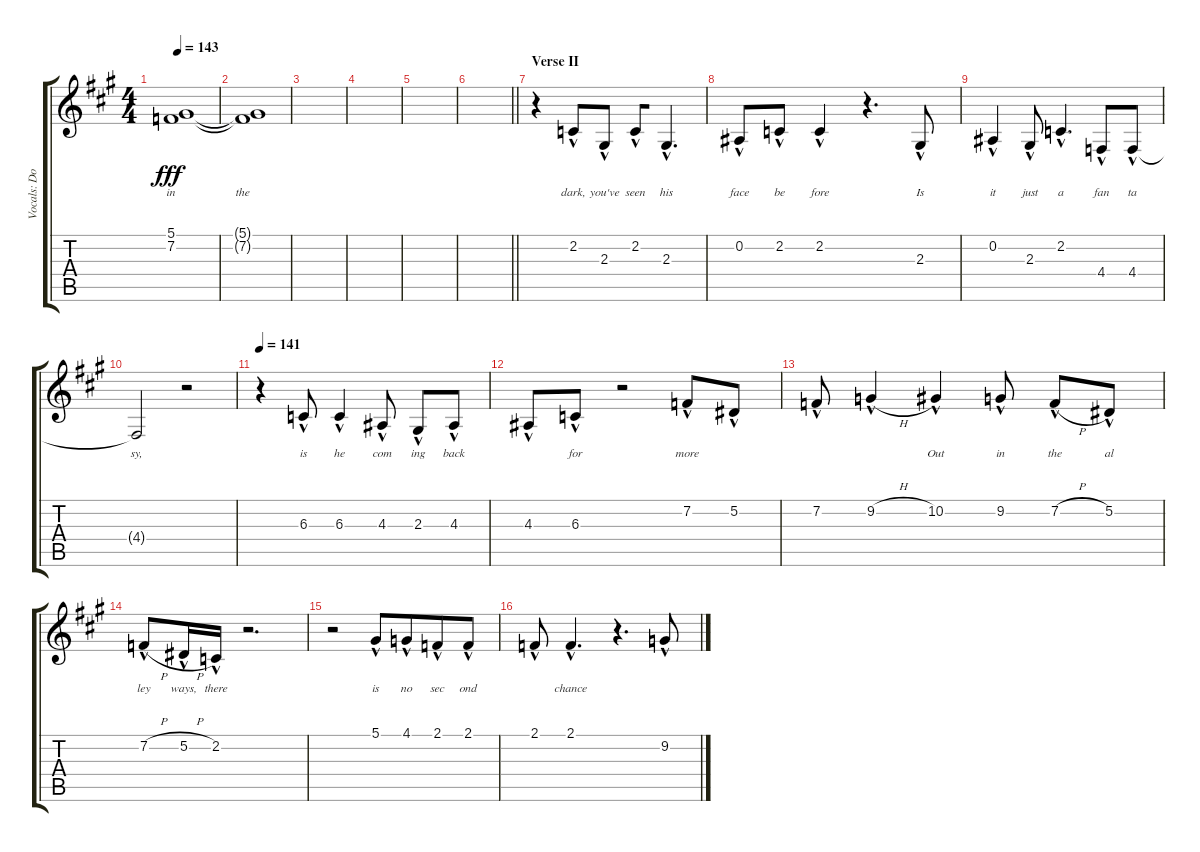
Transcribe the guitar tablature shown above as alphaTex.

\track ("Vocals: Don" "Vocals: Do") {instrument lead2sawtooth}
\staff {score tabs}
\tuning (Eb4 Bb3 Gb3 Db3 Ab2 Eb2) {hide}
\ts (4 4)
\tempo 143
\clef g2
\ks a
(5.1{t} 7.2{t}).1{lyrics (0 "in") lyrics (1 "") lyrics (2 "") lyrics (3 "") lyrics (4 "") dy fff} |
(5.1{t} 7.2{t}).1{lyrics (0 "the") lyrics (1 "") lyrics (2 "") lyrics (3 "") lyrics (4 "")} |
|
|
|
\barLineRight lightlight
|
\section ("" "Verse II")
r.4 2.2{hac}.8{lyrics (0 "dark,") lyrics (1 "") lyrics (2 "") lyrics (3 "") lyrics (4 "")} 2.3{hac}.8{lyrics (0 "you've") lyrics (1 "") lyrics (2 "") lyrics (3 "") lyrics (4 "")} 2.2{hac}.8{lyrics (0 "seen") lyrics (1 "") lyrics (2 "") lyrics (3 "") lyrics (4 "") beam merge} 2.3{hac}.4{d lyrics (0 "his") lyrics (1 "") lyrics (2 "") lyrics (3 "") lyrics (4 "")} |
0.2{hac}.8{lyrics (0 "face") lyrics (1 "") lyrics (2 "") lyrics (3 "") lyrics (4 "")} 2.2{hac}.8{lyrics (0 "be") lyrics (1 "") lyrics (2 "") lyrics (3 "") lyrics (4 "")} 2.2{hac}.4{lyrics (0 "fore") lyrics (1 "") lyrics (2 "") lyrics (3 "") lyrics (4 "")} r.4{d} 2.3{hac}.8{lyrics (0 "Is") lyrics (1 "") lyrics (2 "") lyrics (3 "") lyrics (4 "")} |
0.2{hac}.4{lyrics (0 "it") lyrics (1 "") lyrics (2 "") lyrics (3 "") lyrics (4 "")} 2.3{hac}.8{lyrics (0 "just") lyrics (1 "") lyrics (2 "") lyrics (3 "") lyrics (4 "")} 2.2{hac}.4{d lyrics (0 "a") lyrics (1 "") lyrics (2 "") lyrics (3 "") lyrics (4 "")} 4.4{hac}.8{lyrics (0 "fan") lyrics (1 "") lyrics (2 "") lyrics (3 "") lyrics (4 "")} 4.4{hac}.8{lyrics (0 "ta") lyrics (1 "") lyrics (2 "") lyrics (3 "") lyrics (4 "")} |
4.4{t}.2{lyrics (0 "sy,") lyrics (1 "") lyrics (2 "") lyrics (3 "") lyrics (4 "")} r.2 |
\tempo 141
r.4 6.3{hac}.8{lyrics (0 "is") lyrics (1 "") lyrics (2 "") lyrics (3 "") lyrics (4 "")} 6.3{hac}.4{lyrics (0 "he") lyrics (1 "") lyrics (2 "") lyrics (3 "") lyrics (4 "")} 4.3{hac}.8{lyrics (0 "com") lyrics (1 "") lyrics (2 "") lyrics (3 "") lyrics (4 "")} 2.3{hac}.8{lyrics (0 "ing") lyrics (1 "") lyrics (2 "") lyrics (3 "") lyrics (4 "")} 4.3{hac}.8{lyrics (0 "back") lyrics (1 "") lyrics (2 "") lyrics (3 "") lyrics (4 "")} |
4.3{hac}.8{lyrics (0 "") lyrics (1 "") lyrics (2 "") lyrics (3 "") lyrics (4 "")} 6.3{hac}.8{lyrics (0 "for") lyrics (1 "") lyrics (2 "") lyrics (3 "") lyrics (4 "")} r.2 7.2{hac}.8{lyrics (0 "more") lyrics (1 "") lyrics (2 "") lyrics (3 "") lyrics (4 "")} 5.2{hac}.8{lyrics (0 "") lyrics (1 "") lyrics (2 "") lyrics (3 "") lyrics (4 "")} |
7.2{hac}.8{lyrics (0 "") lyrics (1 "") lyrics (2 "") lyrics (3 "") lyrics (4 "")} 9.2{h hac}.4{lyrics (0 "") lyrics (1 "") lyrics (2 "") lyrics (3 "") lyrics (4 "")} 10.2{hac}.4{lyrics (0 "Out") lyrics (1 "") lyrics (2 "") lyrics (3 "") lyrics (4 "")} 9.2{hac}.8{lyrics (0 "in") lyrics (1 "") lyrics (2 "") lyrics (3 "") lyrics (4 "")} 7.2{h hac}.8{lyrics (0 "the") lyrics (1 "") lyrics (2 "") lyrics (3 "") lyrics (4 "")} 5.2{hac}.8{lyrics (0 "al") lyrics (1 "") lyrics (2 "") lyrics (3 "") lyrics (4 "")} |
7.2{h hac}.8{lyrics (0 "ley") lyrics (1 "") lyrics (2 "") lyrics (3 "") lyrics (4 "")} 5.2{h hac}.16{lyrics (0 "ways,") lyrics (1 "") lyrics (2 "") lyrics (3 "") lyrics (4 "")} 2.2{hac}.16{lyrics (0 "there") lyrics (1 "") lyrics (2 "") lyrics (3 "") lyrics (4 "")} r.2{d} |
r.2 5.1{hac}.8{lyrics (0 "is") lyrics (1 "") lyrics (2 "") lyrics (3 "") lyrics (4 "")} 4.1{hac}.8{lyrics (0 "no") lyrics (1 "") lyrics (2 "") lyrics (3 "") lyrics (4 "") beam merge} 2.1{hac}.8{lyrics (0 "sec") lyrics (1 "") lyrics (2 "") lyrics (3 "") lyrics (4 "")} 2.1{hac}.8{lyrics (0 "ond") lyrics (1 "") lyrics (2 "") lyrics (3 "") lyrics (4 "")} |
2.1{hac}.8{lyrics (0 "") lyrics (1 "") lyrics (2 "") lyrics (3 "") lyrics (4 "")} 2.1{hac}.4{d lyrics (0 "chance") lyrics (1 "") lyrics (2 "") lyrics (3 "") lyrics (4 "")} r.4{d} 9.2{hac}.8{lyrics (0 "") lyrics (1 "") lyrics (2 "") lyrics (3 "") lyrics (4 "")}
